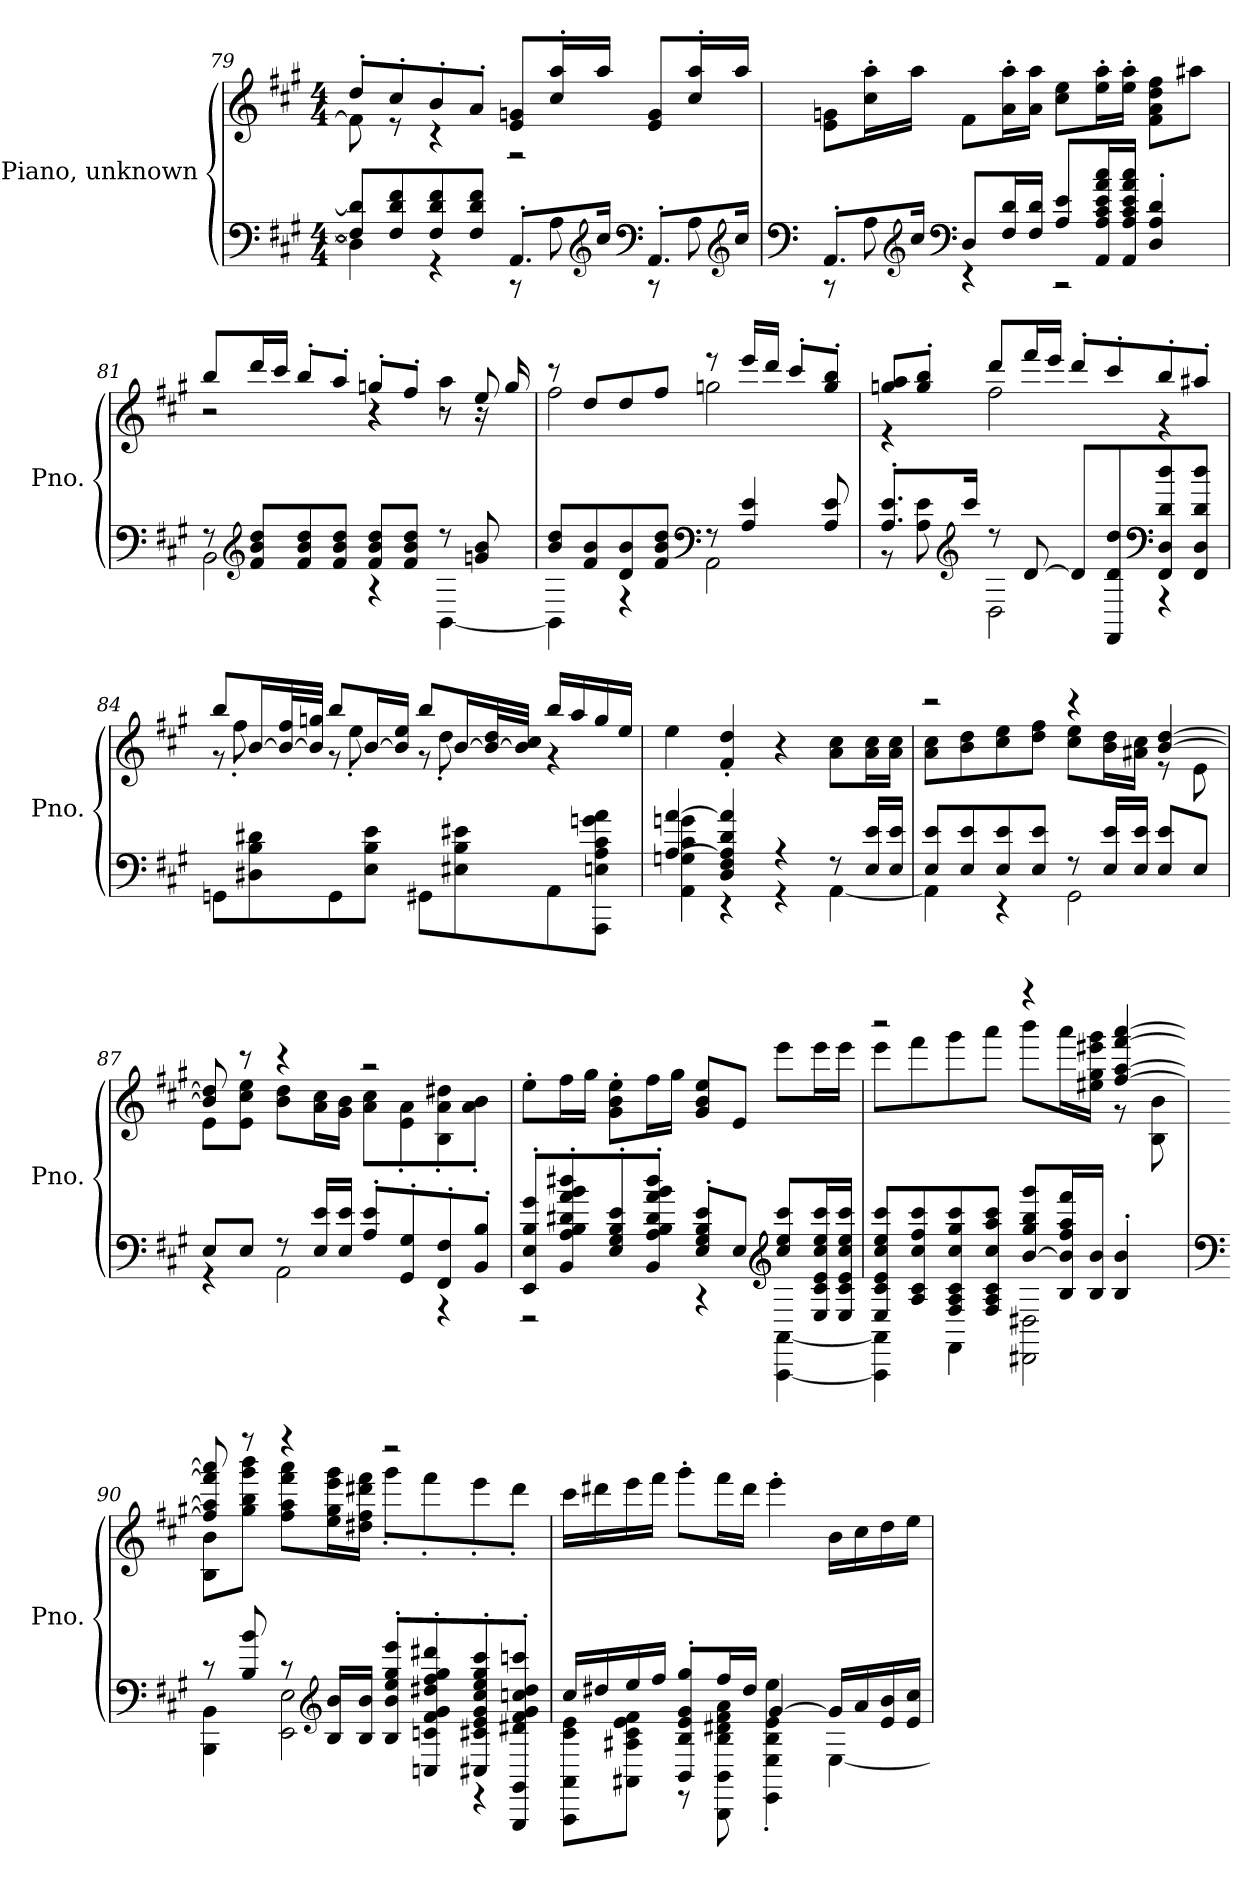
**kern	**kern
*part1	*part1
*staff2	*staff1
*I"Piano, unknown	*
*I'Pno.	*
*clefF4	*clefG2
*k[f#c#g#]	*k[f#c#g#]
*M4/4	*M4/4
=79	=79
*^	*^
8F#/] 8d/]L	4D\]	8dd'/L	8f#\]
8F#/ 8d/ 8f#/	.	8cc#'/	8r
8F#/ 8d/ 8f#/	4r	8b'/	4r
8F#/ 8d/ 8f#/J	.	8a'/J	.
8.AA'/L	8r	8e/ 8gn/L	2r
.	8A\	16cc#/' 16aa/'L	.
*clefG2	*	*	*
16cc#/Jk	.	16aa/JJ	.
*clefF4	*	*	*
8.AA'/L	8r	8e/ 8g/L	.
.	8A\	16cc#/' 16aa/'L	.
*clefG2	*	*	*
16cc#/Jk	.	16aa/JJ	.
*	*	*v	*v
!!LO:LB:g=z
=80	=80	=80
*clefF4	*	*
8.AA'/L	8r	8e\ 8gn\L
.	8A\	16cc#\' 16aa\'L
*clefG2	*	*
16cc#/Jk	.	16aa\JJ
*clefF4	*	*
8D/L	4r	8f#\L
16F#/ 16d/L	.	16a\' 16aa\'L
16F#/ 16d/JJ	.	16a\ 16aa\JJ
8A/ 8e/L	2r	8cc#\ 8ee\L
16AA/ 16A/ 16c#/ 16e/ 16a/ 16cc#/L	.	16ee\' 16aa\'L
16AA/ 16A/ 16c#/ 16e/ 16a/ 16cc#/JJ	.	16ee\' 16aa\'JJ
4D/' 4A/' 4d/'	.	8f#\ 8a\ 8dd\ 8ff#\L
.	.	8aa#X\J
=81	=81	=81
*	*	*^
*	*	*	*^
8r	2BB\	8bb/L	2r	2r
*clefG2	*	*	*	*
8f#/ 8b/ 8dd/L	.	16ddd/L	.	.
.	.	16ccc#/JJ	.	.
8f#/ 8b/ 8dd/	.	8bb'/L	.	.
8f#/ 8b/ 8dd/J	.	8aa'/J	.	.
8f#/ 8b/ 8dd/L	4r	8ggn'/L	4r	4r
8f#/ 8b/ 8dd/J	.	8ff#'/J	.	.
8r	[4BB\	8r	4aa\	8r
8gn/ 8b/	.	16r	.	8ee/
.	.	16gg/	.	.
*	*	*	*v	*v
!!LO:LB:g=z
=82	=82	=82	=82
8b/ 8dd/L	4BB\]	8r	2ff#\
8f#/ 8b/	.	8dd/L	.
8d/ 8b/	4r	8dd/	.
8f#/ 8b/ 8dd/J	.	8ff#/J	.
*clefF4	*	*	*
8r	2AA\	8r	2ggn\
4A/ 4e/	.	16eee/LL	.
.	.	16ddd/JJ	.
.	.	8ccc#'/L	.
8A/ 8e/	.	8gg/' 8bb/'J	.
=83	=83	=83	=83
8.A/' 8.e/'L	8r	8ggn/ 8aa/L	4r
.	8A\ 8e\	8gg/' 8bb/'J	.
*clefG2	*	*	*
16ccc#/Jk	.	.	.
8r	2D\	8ddd/L	2ff#\
[8d/	.	16fff#/L	.
.	.	16eee/JJ	.
8d/L]	.	8ddd'/L	.
8FF#/ 8d/ 8dd/	.	8ccc#'/	.
*clefF4	*	*	*
8FF#/ 8D/ 8d/ 8dd/	4r	8bb'/	4r
8FF#/ 8D/ 8d/ 8dd/J	.	8aa#X'/J	.
*v	*v	*	*
!!LO:LB:g=z	!!
=84	=84	=84
8GGn\L	8bb/L	8r
8D#X\ 8B\ 8d#X\	[16b/L	8ff#'\
.	32b/_ 32ff#/L	.
.	32b/] 32ggn/JJJ	.
8GG\	8bb/L	8r
8E\ 8B\ 8e\J	[16b/L	8ee'\
.	16b/] 16ee/JJ	.
8GG#X\L	8bb/L	8r
8E#X\ 8B\ 8e#X\	[16b/L	8dd'\
.	32b/_ 32dd/L	.
.	32b/] 32cc#/JJJ	.
8AA\	16bb/LL	4r
.	16aa/	.
8AAA\ 8En\ 8A\ 8c#\ 8gn\ 8a\J	16gg/	.
.	16ee/JJ	.
*	*v	*v
=85	=85
*^	*
[4A/ [4a/	4AA\ 4Gn\ 4c#\ 4gn\	4ee\
4D/ 4F#/ 4A/] 4d/ 4a/]	4r	4f#/' 4dd/'
4r	4r	4r
8r	[4AA\	8a\ 8cc#\L
16E/ 16e/LL	.	16a\ 16cc#\L
16E/ 16e/JJ	.	16a\ 16cc#\JJ
!!LO:LB:g=z
=86	=86	=86
*	*	*^
8E/ 8e/L	4AA\]	2r	8a\ 8cc#\L
8E/ 8e/	.	.	8b\ 8dd\
8E/ 8e/	4r	.	8cc#\ 8ee\
8E/ 8e/J	.	.	8dd\ 8ff#\J
8r	2GG#\	4r	8cc#\ 8ee\L
16E/ 16e/LL	.	.	16b\ 16dd\L
16E/ 16e/JJ	.	.	16a#X\ 16cc#\JJ
8E/ 8e/L	.	[4b/ [4dd/	8r
8E/J	.	.	8e\
=87	=87	=87	=87
8E/L	4r	8b/] 8dd/]	8e\L
8E/J	.	8r	8e\ 8cc#\ 8ee\J
8r	2AA\	4r	8b\ 8dd\L
16E/ 16e/LL	.	.	16a\ 16cc#\L
16E/ 16e/JJ	.	.	16g#\ 16b\JJ
8A/' 8e/'L	.	2r	8a\ 8cc#\L
8GG#/' 8G#/'	.	.	8e\' 8a\'
8FF#/' 8F#/'	4r	.	8B\' 8a\' 8dd#X\'
8BB/' 8B/'J	.	.	8a\' 8b\'J
*	*	*v	*v
=88	=88	=88
8EE/' 8E/' 8B/' 8g#/'L	2r	8ee'\L
8BB/' 8A/' 8B/' 8d#X/' 8a/' 8b/' 8dd#X/'	.	16ff#\L
.	.	16gg#\JJ
8E/' 8G#/' 8B/' 8e/'	.	8g#\' 8b\' 8ee\'L
8BB/' 8A/' 8B/' 8d#/' 8a/' 8b/' 8dd#/'J	.	16ff#\L
.	.	16gg#\JJ
8E/' 8G#/' 8B/' 8e/'L	4r	8g#/ 8b/ 8ee/L
8E/J	.	8e/J
*clefG2	*	*
8cc#/ 8ee/ 8ccc#/L	[4AAA\ [4AA\	8eee\L
16E/ 16c#/ 16e/ 16cc#/ 16ee/ 16ccc#/L	.	16eee\L
16E/ 16c#/ 16e/ 16cc#/ 16ee/ 16ccc#/JJ	.	16eee\JJ
!!LO:LB:g=z
=89	=89	=89
*	*	*^
8E/ 8c#/ 8e/ 8cc#/ 8ee/ 8ccc#/L	4AAA\] 4AA\]	2r	8eee\L
8A/ 8c#/ 8cc#/ 8ff#/ 8ccc#/	.	.	8fff#\
8F#/ 8A/ 8c#/ 8cc#/ 8gg#/ 8ccc#/	4FF#\	.	8ggg#\
8F#/ 8A/ 8c#/ 8cc#/ 8aa/ 8ccc#/J	.	.	8aaa\J
[8b/ 8gg#/ 8bb/ 8ggg#/L	2DD#X\ 2D#X\	4r	8bbb\L
16B/ 16b/] 16ff#/ 16aa/ 16fff#/L	.	.	16aaa\L
16B/ 16b/JJ	.	.	16ee#X\ 16gg#\ 16eee#X\ 16ggg#\JJ
4B/' 4b/'	.	[4ff#/ [4aa/ [4fff#/ [4aaa/	8r
.	.	.	8B\ 8b\
=90	=90	=90	=90
*clefF4	*	*	*
8r	4BBB\ 4BB\	8ff#/] 8aa/] 8fff#/] 8aaa/]	8B\ 8b\L
8B/ 8b/	.	8r	8gg#\ 8bb\ 8ggg#\ 8bbb\J
8r	2EE\ 2E\	4r	8ff#\ 8aa\ 8fff#\ 8aaa\L
*clefG2	*	*	*
16B/ 16b/LL	.	.	16ee\ 16gg#\ 16eee\ 16ggg#\L
16B/ 16b/JJ	.	.	16dd#X\ 16ff#\ 16ddd#X\ 16fff#\JJ
8B/' 8b/' 8ee/' 8gg#/' 8eee/'L	.	2r	8ggg#'\L
8Cn/' 8cn/' 8f#/' 8g#/' 8dd#X/' 8ff#/' 8gg#/' 8ddd#X/'	.	.	8fff#'\
8C#X/' 8c#X/' 8e/' 8g#/' 8cc#/' 8ee/' 8gg#/' 8ccc#/'	4r	.	8eee'\
8GGG#/' 8GG#/' 8d#X/' 8f#/' 8g#/' 8ccn/' 8dd#/' 8cccn/'J	.	.	8ddd#'\J
*	*	*v	*v
!!LO:PB:g=z
=91	=91	=91
16cc#/LL	8AAA\ 8AA\ 8c#\ 8e\L	16ccc#\LL
16dd#X/	.	16ddd#X\
16ee/	8AA#X\ 8A#X\ 8c#\ 8e\ 8f#\J	16eee\
16ff#/JJ	.	16fff#\JJ
8BB/' 8B/' 8e/' 8g#/' 8gg#/'L	8r	8ggg#'\L
16ff#/L	8BBB\ 8BB\ 8B\ 8d#X\ 8f#\ 8a\	16fff#\L
16dd#/JJ	.	16ddd#\JJ
[4g#/	4EE\' 4E\' 4B\' 4e\' 4ee\'	4eee'\
16g#/LL]	[4E\	16b\LL
16a/	.	16cc#\
16e/ 16b/	.	16dd\
16e/ 16cc#/JJ	.	16ee\JJ
*v	*v	*
=	=
*-	*-
